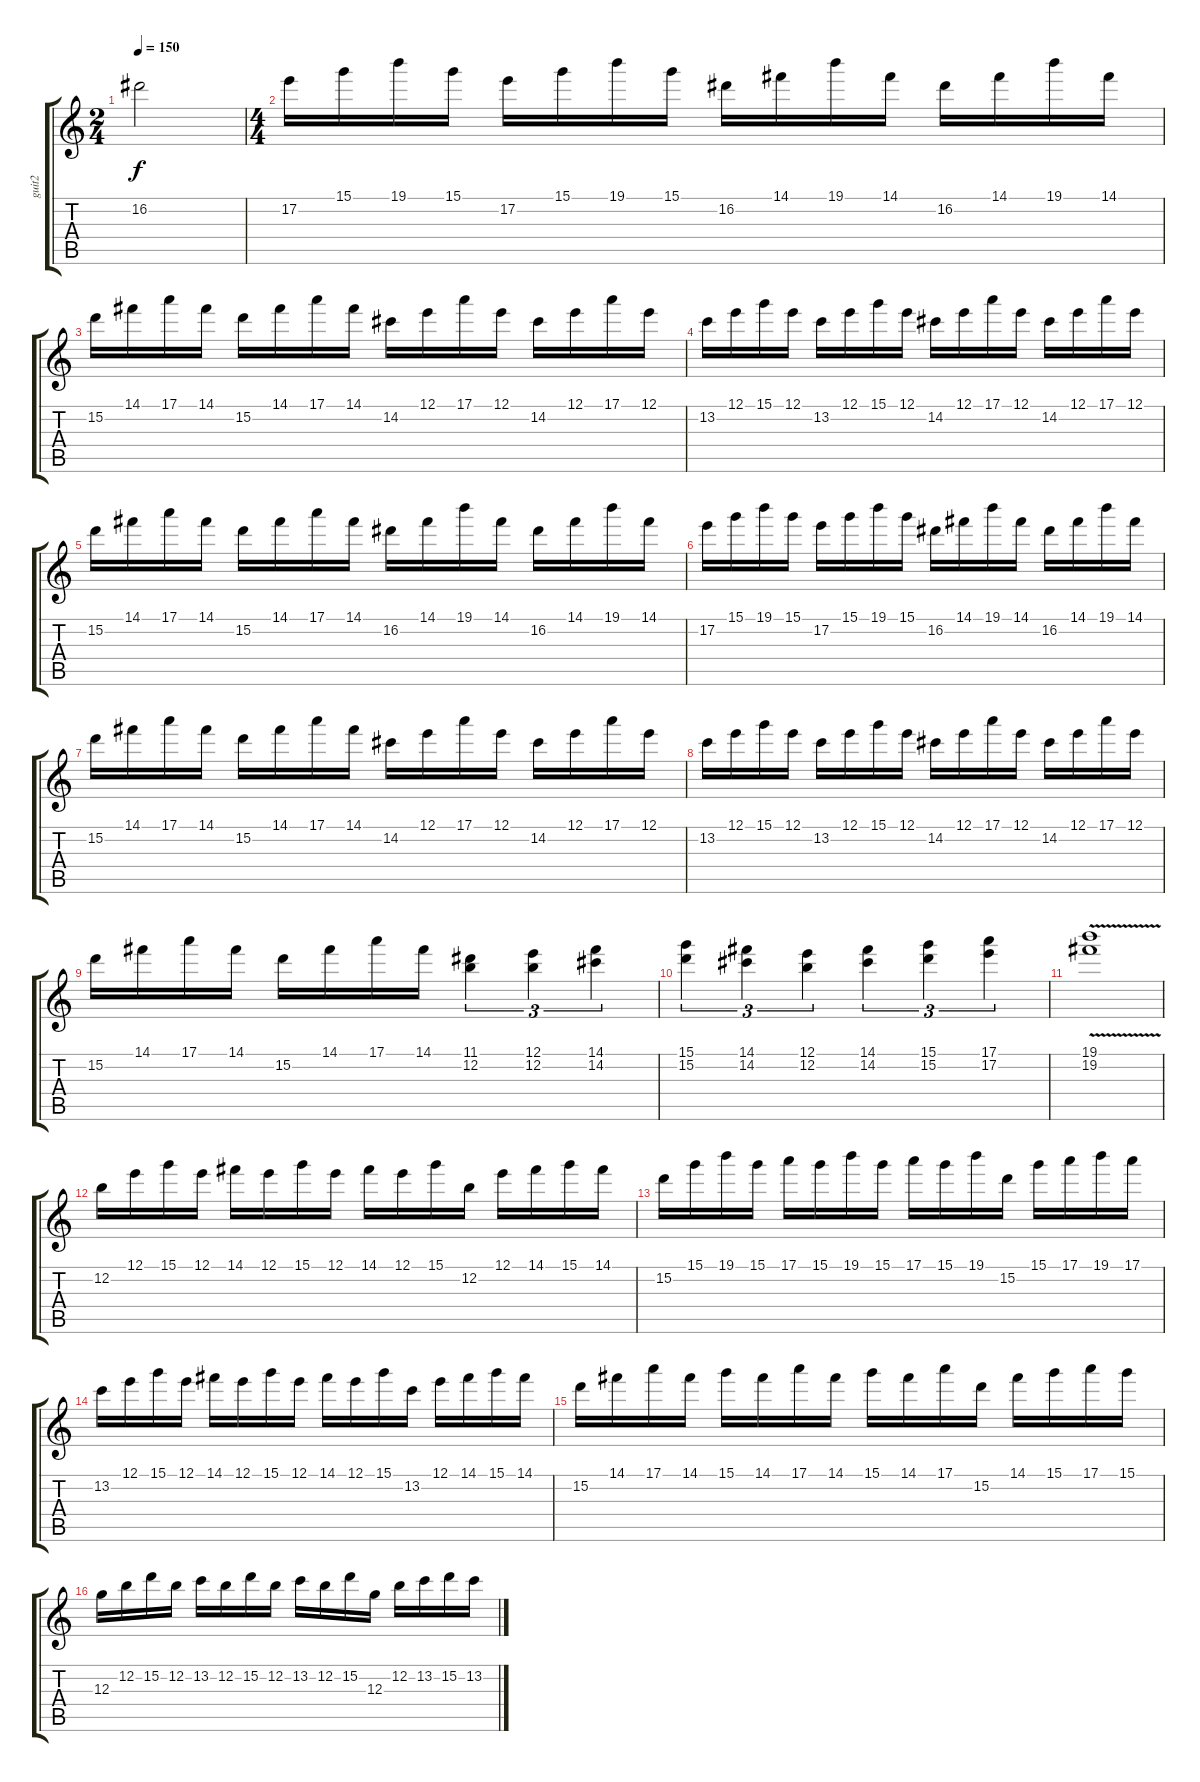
\track ("guit2" "guit2") {instrument distortionguitar}
\staff {score tabs}
\tuning (E4 B3 G3 D3 A2 E2) {hide}
\ts (2 4)
\tempo 150
\clef g2
\ks c
16.2{t}.2{dy f} |
\ts (4 4)
17.2.16 15.1.16 19.1.16 15.1.16 17.2.16 15.1.16 19.1.16 15.1.16 16.2.16 14.1.16 19.1.16 14.1.16 16.2.16 14.1.16 19.1.16 14.1.16 |
15.2.16 14.1.16 17.1.16 14.1.16 15.2.16 14.1.16 17.1.16 14.1.16 14.2.16 12.1.16 17.1.16 12.1.16 14.2.16 12.1.16 17.1.16 12.1.16 |
13.2.16 12.1.16 15.1.16 12.1.16 13.2.16 12.1.16 15.1.16 12.1.16 14.2.16 12.1.16 17.1.16 12.1.16 14.2.16 12.1.16 17.1.16 12.1.16 |
15.2.16 14.1.16 17.1.16 14.1.16 15.2.16 14.1.16 17.1.16 14.1.16 16.2.16 14.1.16 19.1.16 14.1.16 16.2.16 14.1.16 19.1.16 14.1.16 |
17.2.16 15.1.16 19.1.16 15.1.16 17.2.16 15.1.16 19.1.16 15.1.16 16.2.16 14.1.16 19.1.16 14.1.16 16.2.16 14.1.16 19.1.16 14.1.16 |
15.2.16 14.1.16 17.1.16 14.1.16 15.2.16 14.1.16 17.1.16 14.1.16 14.2.16 12.1.16 17.1.16 12.1.16 14.2.16 12.1.16 17.1.16 12.1.16 |
13.2.16 12.1.16 15.1.16 12.1.16 13.2.16 12.1.16 15.1.16 12.1.16 14.2.16 12.1.16 17.1.16 12.1.16 14.2.16 12.1.16 17.1.16 12.1.16 |
15.2.16 14.1.16 17.1.16 14.1.16 15.2.16 14.1.16 17.1.16 14.1.16 (11.1 12.2).4{tu (3 2)} (12.1 12.2).4{tu (3 2)} (14.1 14.2).4{tu (3 2)} |
(15.1 15.2).4{tu (3 2)} (14.1 14.2).4{tu (3 2)} (12.1 12.2).4{tu (3 2)} (14.1 14.2).4{tu (3 2)} (15.1 15.2).4{tu (3 2)} (17.1 17.2).4{tu (3 2)} |
(19.1{v} 19.2).1 |
12.2.16 12.1.16 15.1.16 12.1.16 14.1.16 12.1.16 15.1.16 12.1.16 14.1.16 12.1.16 15.1.16 12.2.16 12.1.16 14.1.16 15.1.16 14.1.16 |
15.2.16 15.1.16 19.1.16 15.1.16 17.1.16 15.1.16 19.1.16 15.1.16 17.1.16 15.1.16 19.1.16 15.2.16 15.1.16 17.1.16 19.1.16 17.1.16 |
13.2.16 12.1.16 15.1.16 12.1.16 14.1.16 12.1.16 15.1.16 12.1.16 14.1.16 12.1.16 15.1.16 13.2.16 12.1.16 14.1.16 15.1.16 14.1.16 |
15.2.16 14.1.16 17.1.16 14.1.16 15.1.16 14.1.16 17.1.16 14.1.16 15.1.16 14.1.16 17.1.16 15.2.16 14.1.16 15.1.16 17.1.16 15.1.16 |
12.3.16 12.2.16 15.2.16 12.2.16 13.2.16 12.2.16 15.2.16 12.2.16 13.2.16 12.2.16 15.2.16 12.3.16 12.2.16 13.2.16 15.2.16 13.2.16
